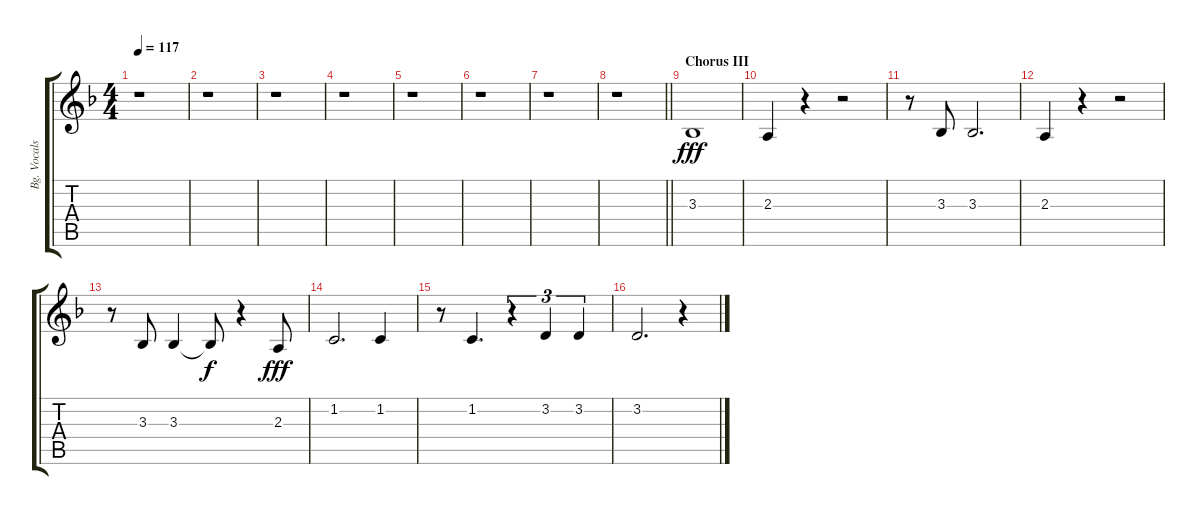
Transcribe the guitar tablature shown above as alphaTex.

\track ("Bg. Vocals" "Bg. Vocals") {instrument choiraahs}
\staff {score tabs}
\tuning (E4 B3 G3 D3 A2 E2) {hide}
\ts (4 4)
\tempo 117
\clef g2
\ks f
r.1{dy f} |
r.1 |
r.1 |
r.1 |
r.1 |
r.1 |
r.1 |
\barLineRight lightlight
r.1 |
\section ("" "Chorus III")
3.3.1{dy fff} |
2.3.4 r.4 r.2 |
r.8 3.3.8 3.3.2{d} |
2.3.4 r.4 r.2 |
r.8 3.3.8 3.3.4 3.3{t}.8{dy f} r.4 2.3.8{dy fff} |
1.2.2{d} 1.2.4 |
r.8 1.2.4{d} r.4{tu (3 2)} 3.2.4{tu (3 2)} 3.2.4{tu (3 2)} |
3.2.2{d} r.4
